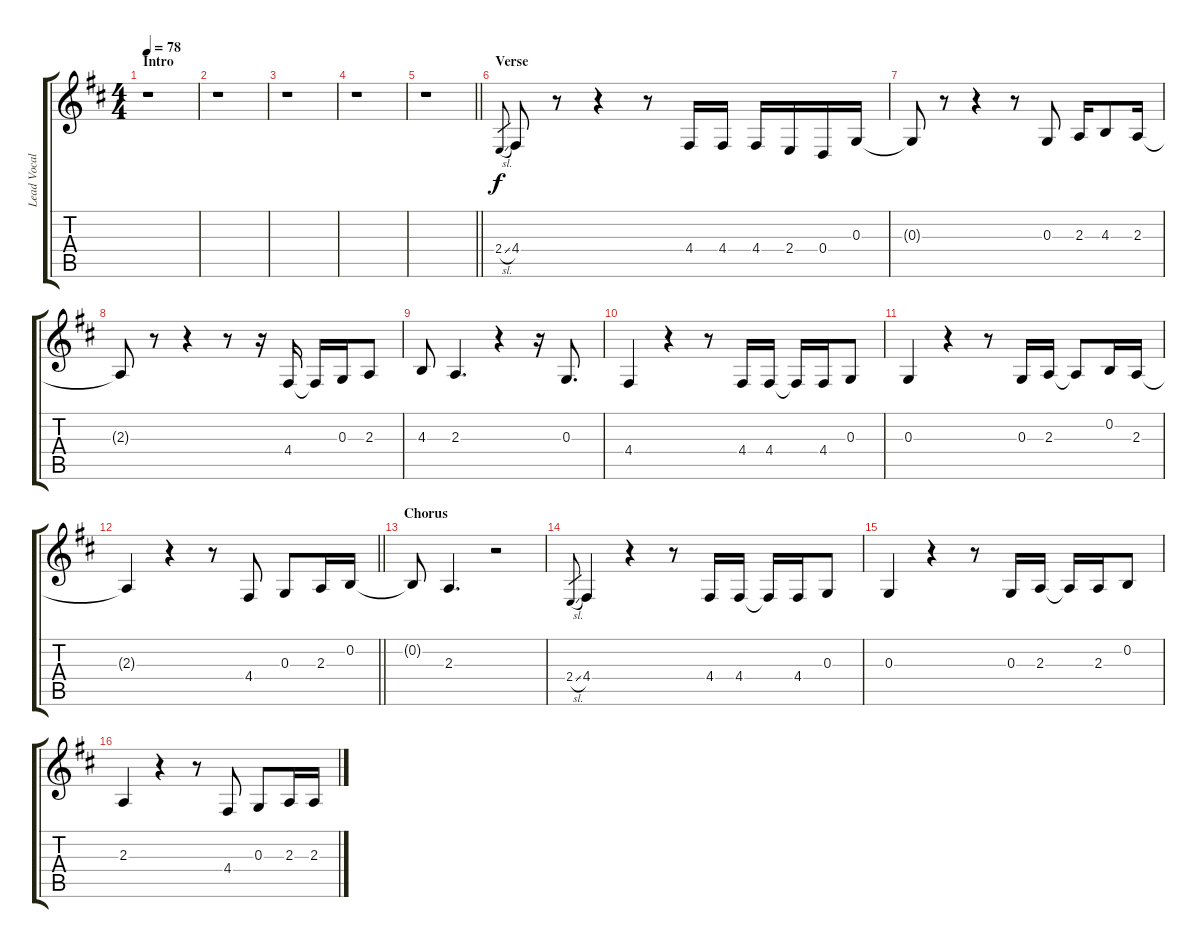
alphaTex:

\track ("Lead Vocal" "Lead Vocal") {instrument acousticgrandpiano}
\staff {score tabs}
\tuning (E4 B3 G3 D3 A2 E2) {hide}
\ts (4 4)
\section ("" "Intro")
\tempo 78
\clef g2
\ks d
r.1{dy f instrument acousticgrandpiano} |
r.1 |
r.1 |
r.1 |
\barLineRight lightlight
r.1 |
\section ("" "Verse")
2.4{sl}.8{gr} 4.4.8 r.8 r.4 r.8 4.4.16 4.4.16 4.4.16 2.4.16 0.4.16 0.3.16 |
0.3{t}.8 r.8 r.4 r.8 0.3.8 2.3.16 4.3.8 2.3.16 |
2.3{t}.8 r.8 r.4 r.8 r.16 4.4.16 4.4{t}.16 0.3.16 2.3.8 |
4.3.8 2.3.4{d} r.4 r.16 0.3.8{d} |
4.4.4 r.4 r.8 4.4.16 4.4.16 4.4{t}.16 4.4.16 0.3.8 |
0.3.4 r.4 r.8 0.3.16 2.3.16 2.3{t}.8 0.2.16 2.3.16 |
\barLineRight lightlight
2.3{t}.4 r.4 r.8 4.4.8 0.3.8 2.3.16 0.2.16 |
\section ("" "Chorus")
0.2{t}.8 2.3.4{d} r.2 |
2.4{sl}.8{gr} 4.4.4 r.4 r.8 4.4.16 4.4.16 4.4{t}.16 4.4.16 0.3.8 |
0.3.4 r.4 r.8 0.3.16 2.3.16 2.3{t}.16 2.3.16 0.2.8 |
2.3.4 r.4 r.8 4.4.8 0.3.8 2.3.16 2.3.16
